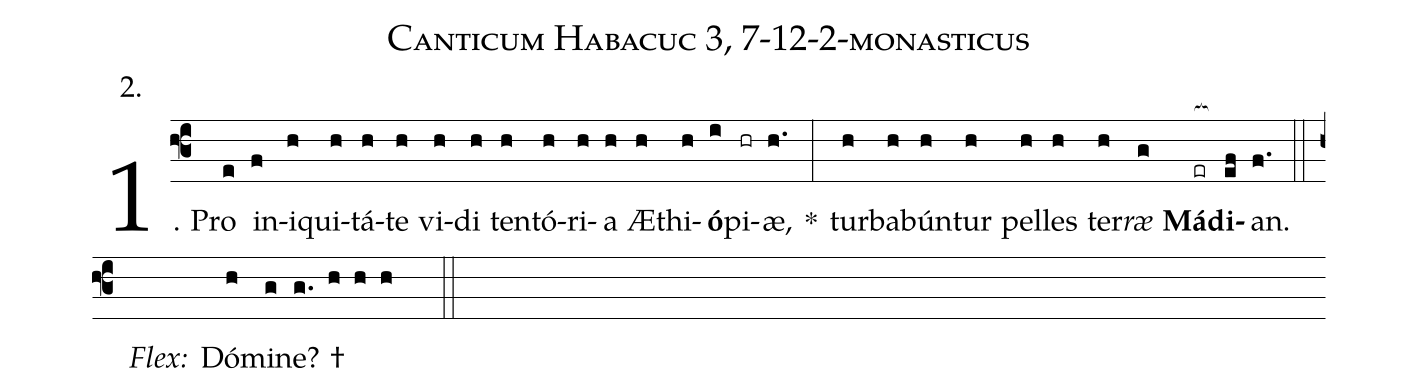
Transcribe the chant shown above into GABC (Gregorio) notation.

name: Canticum Habacuc 3, 7-12-2-monasticus;
annotation: 2.;
%%
(f3)1. Pro(e) in(f)i(h)qui(h)tá(h)te(h) vi(h)di(h) ten(h)tó(h)ri(h)a(h) Æ(h)thi(h)<b>ó</b>(i)pi(hr)æ,(h.) *(:) tur(h)ba(h)bún(h)tur(h) pel(h)les(h) ter(h)<i>ræ</i>(g) <b>Má</b>(er[ocb:1{])<b>di</b>(ef[ocb:0}])an.(f.) (::)
<i>Flex:</i>()  Dó(h)mi(g)ne? †(g. h h h  ::)
